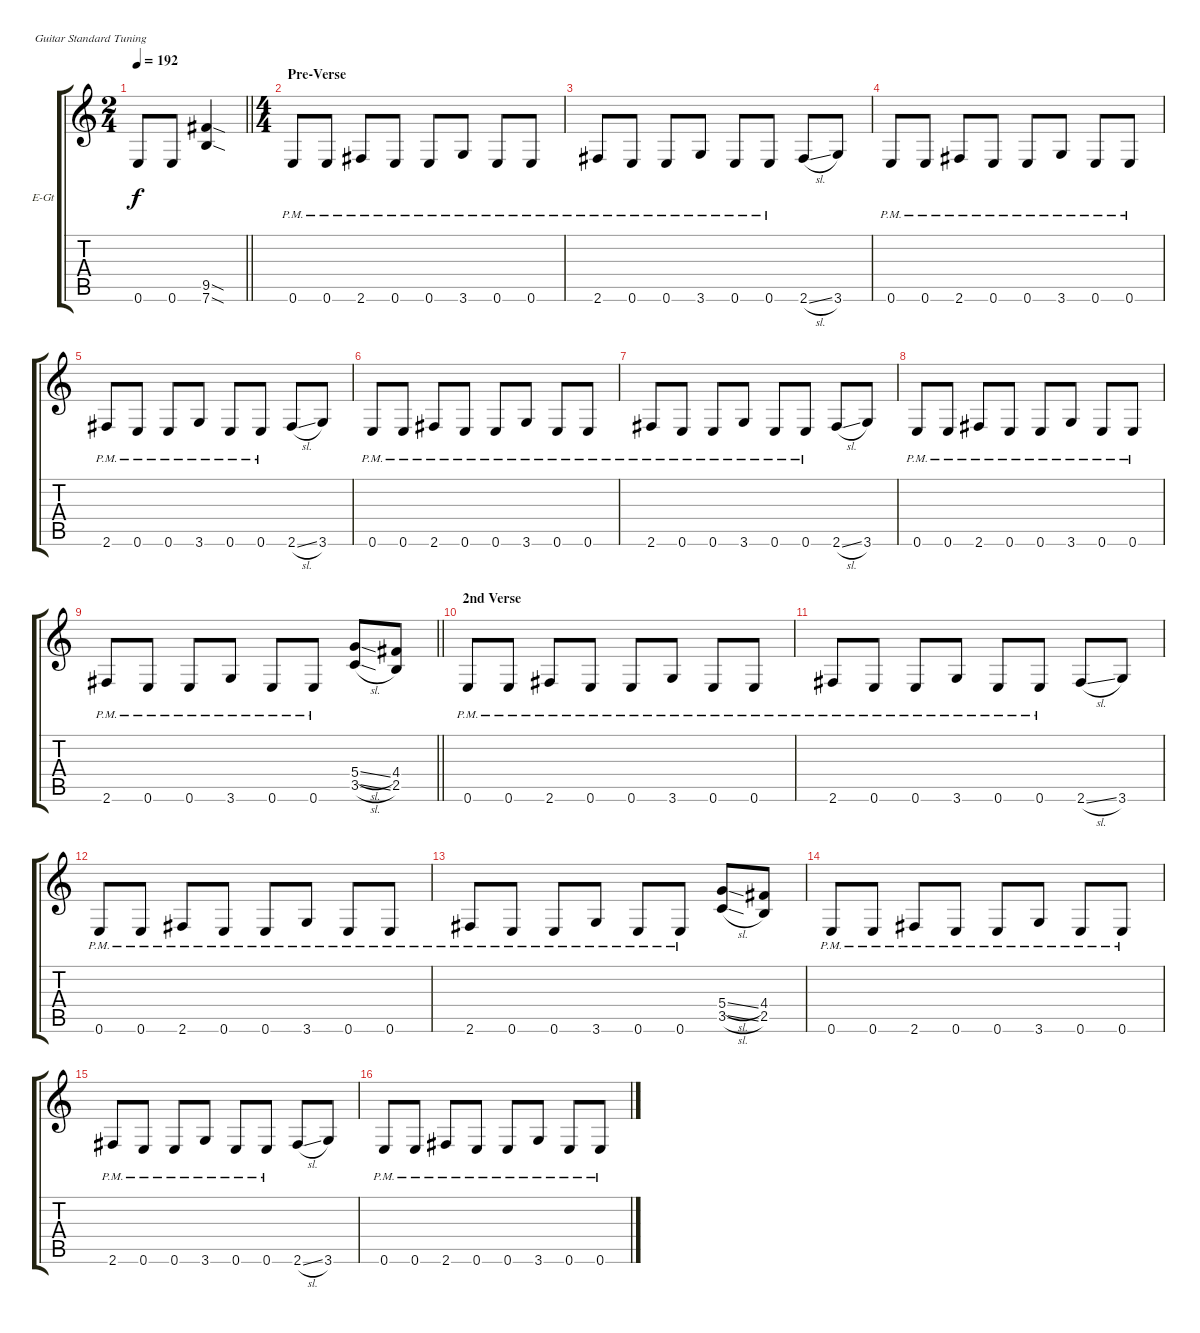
\bracketExtendMode groupsimilarinstruments
\firstSystemTrackNameOrientation horizontal
\otherSystemsTrackNameOrientation horizontal
\track ("Kirk Hammet" "E-Gt") {instrument distortionguitar}
\staff {score tabs}
\tuning (E4 B3 G3 D3 A2 E2)
\ts (2 4)
\beaming (8 2 2)
\tempo 192
\clef g2
\barLineRight lightlight
\ks c
0.6.8{dy f} 0.6.8 (9.5{sod} 7.6{sod}).4 |
\ts (4 4)
\beaming (8 2 2 2 2)
\section ("" "Pre-Verse")
0.6{pm}.8 0.6{pm}.8 2.6{pm}.8 0.6{pm}.8 0.6{pm}.8 3.6{pm}.8 0.6{pm}.8 0.6{pm}.8 |
2.6{pm}.8 0.6{pm}.8 0.6{pm}.8 3.6{pm}.8 0.6{pm}.8 0.6{pm}.8 2.6{sl}.8 3.6.8 |
0.6{pm}.8 0.6{pm}.8 2.6{pm}.8 0.6{pm}.8 0.6{pm}.8 3.6{pm}.8 0.6{pm}.8 0.6{pm}.8 |
2.6{pm}.8 0.6{pm}.8 0.6{pm}.8 3.6{pm}.8 0.6{pm}.8 0.6{pm}.8 2.6{sl}.8 3.6.8 |
0.6{pm}.8 0.6{pm}.8 2.6{pm}.8 0.6{pm}.8 0.6{pm}.8 3.6{pm}.8 0.6{pm}.8 0.6{pm}.8 |
2.6{pm}.8 0.6{pm}.8 0.6{pm}.8 3.6{pm}.8 0.6{pm}.8 0.6{pm}.8 2.6{sl}.8 3.6.8 |
0.6{pm}.8 0.6{pm}.8 2.6{pm}.8 0.6{pm}.8 0.6{pm}.8 3.6{pm}.8 0.6{pm}.8 0.6{pm}.8 |
\barLineRight lightlight
2.6{pm}.8 0.6{pm}.8 0.6{pm}.8 3.6{pm}.8 0.6{pm}.8 0.6{pm}.8 (5.4{sl} 3.5{sl}).8 (4.4 2.5).8 |
\section ("" "2nd Verse")
0.6{pm}.8 0.6{pm}.8 2.6{pm}.8 0.6{pm}.8 0.6{pm}.8 3.6{pm}.8 0.6{pm}.8 0.6{pm}.8 |
2.6{pm}.8 0.6{pm}.8 0.6{pm}.8 3.6{pm}.8 0.6{pm}.8 0.6{pm}.8 2.6{sl}.8 3.6.8 |
0.6{pm}.8 0.6{pm}.8 2.6{pm}.8 0.6{pm}.8 0.6{pm}.8 3.6{pm}.8 0.6{pm}.8 0.6{pm}.8 |
2.6{pm}.8 0.6{pm}.8 0.6{pm}.8 3.6{pm}.8 0.6{pm}.8 0.6{pm}.8 (5.4{sl} 3.5{sl}).8 (4.4 2.5).8 |
0.6{pm}.8 0.6{pm}.8 2.6{pm}.8 0.6{pm}.8 0.6{pm}.8 3.6{pm}.8 0.6{pm}.8 0.6{pm}.8 |
2.6{pm}.8 0.6{pm}.8 0.6{pm}.8 3.6{pm}.8 0.6{pm}.8 0.6{pm}.8 2.6{sl}.8 3.6.8 |
0.6{pm}.8 0.6{pm}.8 2.6{pm}.8 0.6{pm}.8 0.6{pm}.8 3.6{pm}.8 0.6{pm}.8 0.6{pm}.8
